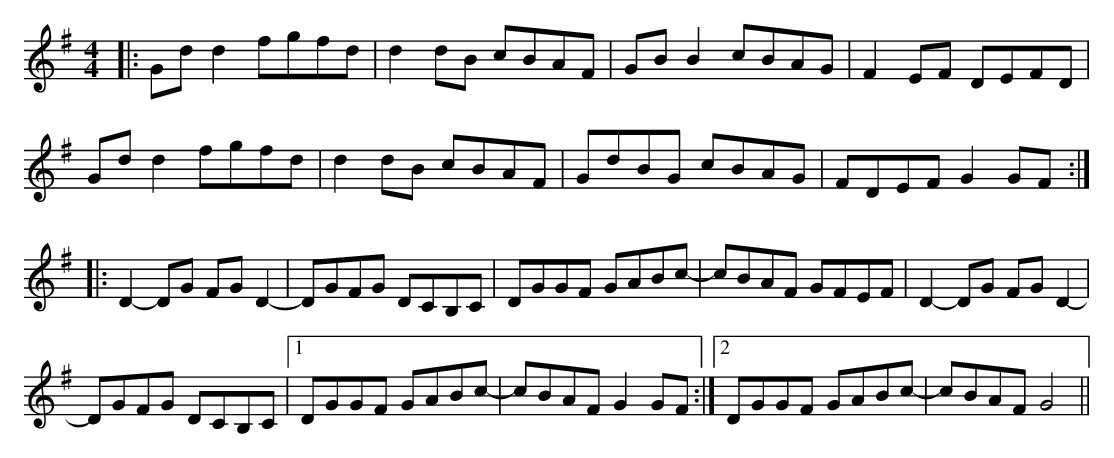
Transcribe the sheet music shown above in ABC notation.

X:1
M:4/4
K:G
|:Gd d2 fgfd|d2 dB cBAF|GB B2 cBAG|F2 EF DEFD|
Gd d2 fgfd|d2 dB cBAF|GdBG cBAG|FDEF G2 GF:|
|:D2-DG FG D2-|DGFG DCB,C|DGGF GABc-|cBAF GFEF|D2-DG FG D2-|
DGFG DCB,C|1 DGGF GABc-|cBAF G2 GF:|2 DGGF GABc-|cBAF G4||
